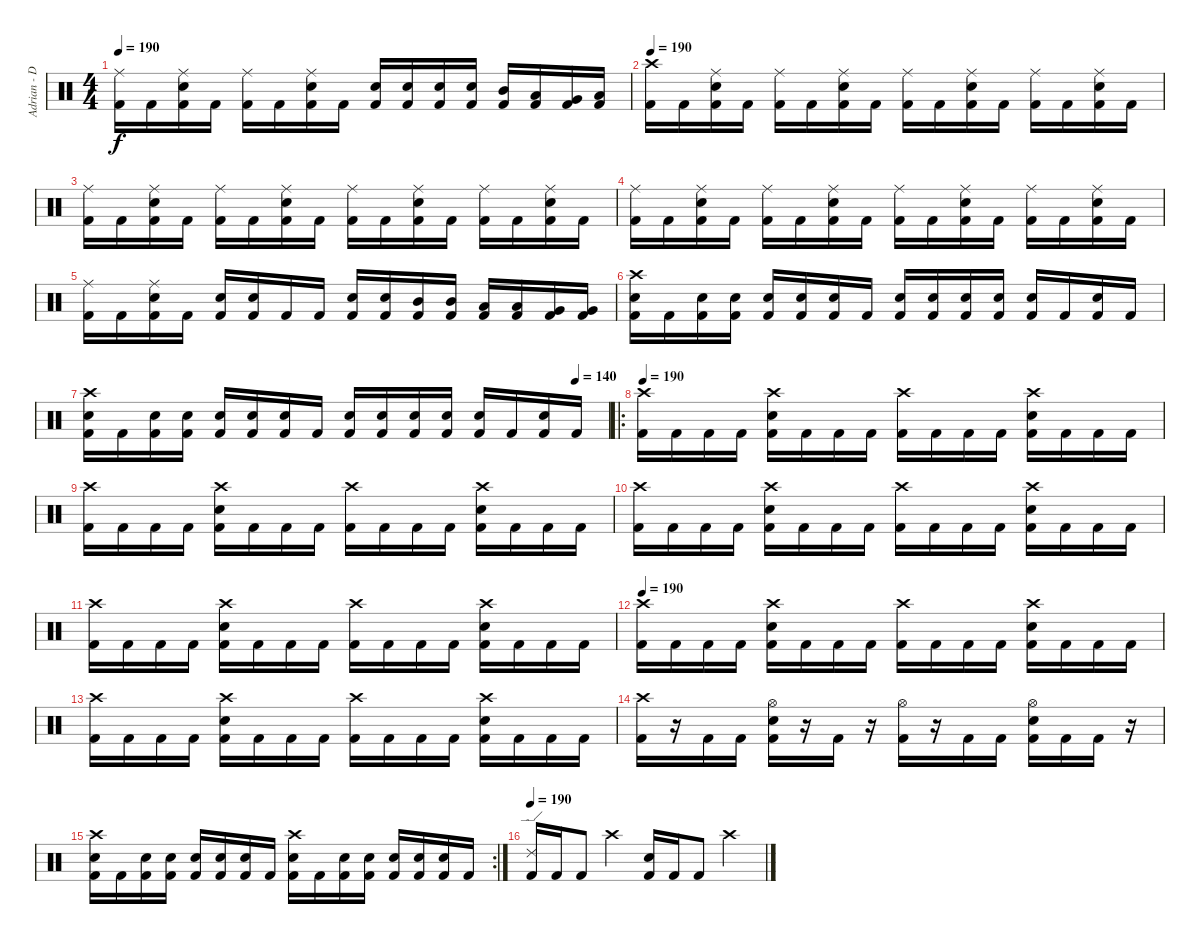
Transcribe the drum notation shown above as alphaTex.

\track ("Adrian - Drums" "Adrian - D") {instrument percussion}
\staff {score}
\articulation defaults
\ts (4 4)
\tempo 190
\clef neutral
\ks c
("Ride (middle)" "Kick (hit) 2").16{dy f} "Kick (hit) 2".16 ("Ride (middle)" "Electric Snare (hit)" "Kick (hit) 2").16 "Kick (hit) 2".16 ("Ride (middle)" "Kick (hit) 2").16 "Kick (hit) 2".16 ("Ride (middle)" "Electric Snare (hit)" "Kick (hit) 2").16 "Kick (hit) 2".16 ("Electric Snare (hit)" "Kick (hit) 2").16 ("Electric Snare (hit)" "Kick (hit) 2").16 ("Electric Snare (hit)" "Kick (hit) 2").16 ("Electric Snare (hit)" "Kick (hit) 2").16 ("Mid Tom (hit)" "Kick (hit) 2").16 ("Low Tom (hit)" "Kick (hit) 2").16 ("Very Low Tom (hit)" "Kick (hit) 2").16 ("Low Floor Tom (hit)" "Kick (hit) 2").16 |
\tempo 190
("Crash high (hit)" "Kick (hit) 2").16 "Kick (hit) 2".16 ("Ride (middle)" "Electric Snare (hit)" "Kick (hit) 2").16 "Kick (hit) 2".16 ("Ride (middle)" "Kick (hit) 2").16 "Kick (hit) 2".16 ("Ride (middle)" "Electric Snare (hit)" "Kick (hit) 2").16 "Kick (hit) 2".16 ("Ride (middle)" "Kick (hit) 2").16 "Kick (hit) 2".16 ("Ride (middle)" "Electric Snare (hit)" "Kick (hit) 2").16 "Kick (hit) 2".16 ("Ride (middle)" "Kick (hit) 2").16 "Kick (hit) 2".16 ("Ride (middle)" "Electric Snare (hit)" "Kick (hit) 2").16 "Kick (hit) 2".16 |
("Ride (middle)" "Kick (hit) 2").16 "Kick (hit) 2".16 ("Ride (middle)" "Electric Snare (hit)" "Kick (hit) 2").16 "Kick (hit) 2".16 ("Ride (middle)" "Kick (hit) 2").16 "Kick (hit) 2".16 ("Ride (middle)" "Electric Snare (hit)" "Kick (hit) 2").16 "Kick (hit) 2".16 ("Ride (middle)" "Kick (hit) 2").16 "Kick (hit) 2".16 ("Ride (middle)" "Electric Snare (hit)" "Kick (hit) 2").16 "Kick (hit) 2".16 ("Ride (middle)" "Kick (hit) 2").16 "Kick (hit) 2".16 ("Ride (middle)" "Electric Snare (hit)" "Kick (hit) 2").16 "Kick (hit) 2".16 |
("Ride (middle)" "Kick (hit) 2").16 "Kick (hit) 2".16 ("Ride (middle)" "Electric Snare (hit)" "Kick (hit) 2").16 "Kick (hit) 2".16 ("Ride (middle)" "Kick (hit) 2").16 "Kick (hit) 2".16 ("Ride (middle)" "Electric Snare (hit)" "Kick (hit) 2").16 "Kick (hit) 2".16 ("Ride (middle)" "Kick (hit) 2").16 "Kick (hit) 2".16 ("Ride (middle)" "Electric Snare (hit)" "Kick (hit) 2").16 "Kick (hit) 2".16 ("Ride (middle)" "Kick (hit) 2").16 "Kick (hit) 2".16 ("Ride (middle)" "Electric Snare (hit)" "Kick (hit) 2").16 "Kick (hit) 2".16 |
("Ride (middle)" "Kick (hit) 2").16 "Kick (hit) 2".16 ("Ride (middle)" "Electric Snare (hit)" "Kick (hit) 2").16 "Kick (hit) 2".16 ("Electric Snare (hit)" "Kick (hit) 2").16 ("Electric Snare (hit)" "Kick (hit) 2").16 "Kick (hit) 2".16 "Kick (hit) 2".16 ("Electric Snare (hit)" "Kick (hit) 2").16 ("Electric Snare (hit)" "Kick (hit) 2").16 ("Mid Tom (hit)" "Kick (hit) 2").16 ("Mid Tom (hit)" "Kick (hit) 2").16 ("Low Tom (hit)" "Kick (hit) 2").16 ("Low Tom (hit)" "Kick (hit) 2").16 ("Very Low Tom (hit)" "Kick (hit) 2").16 ("Very Low Tom (hit)" "Kick (hit) 2").16 |
("Crash high (hit)" "Electric Snare (hit)" "Kick (hit) 2").16 "Kick (hit) 2".16 ("Electric Snare (hit)" "Kick (hit) 2").16 ("Electric Snare (hit)" "Kick (hit) 2").16 ("Electric Snare (hit)" "Kick (hit) 2").16 ("Electric Snare (hit)" "Kick (hit) 2").16 ("Electric Snare (hit)" "Kick (hit) 2").16 "Kick (hit) 2".16 ("Electric Snare (hit)" "Kick (hit) 2").16 ("Electric Snare (hit)" "Kick (hit) 2").16 ("Electric Snare (hit)" "Kick (hit) 2").16 ("Electric Snare (hit)" "Kick (hit) 2").16 ("Electric Snare (hit)" "Kick (hit) 2").16 "Kick (hit) 2".16 ("Electric Snare (hit)" "Kick (hit) 2").16 "Kick (hit) 2".16 |
\tempo (140 0.9375)
("Crash high (hit)" "Electric Snare (hit)" "Kick (hit) 2").16 "Kick (hit) 2".16 ("Electric Snare (hit)" "Kick (hit) 2").16 ("Electric Snare (hit)" "Kick (hit) 2").16 ("Electric Snare (hit)" "Kick (hit) 2").16 ("Electric Snare (hit)" "Kick (hit) 2").16 ("Electric Snare (hit)" "Kick (hit) 2").16 "Kick (hit) 2".16 ("Electric Snare (hit)" "Kick (hit) 2").16 ("Electric Snare (hit)" "Kick (hit) 2").16 ("Electric Snare (hit)" "Kick (hit) 2").16 ("Electric Snare (hit)" "Kick (hit) 2").16 ("Electric Snare (hit)" "Kick (hit) 2").16 "Kick (hit) 2".16 ("Electric Snare (hit)" "Kick (hit) 2").16 "Kick (hit) 2".16 |
\ro
\tempo 190
("Crash high (hit)" "Kick (hit) 2").16 "Kick (hit) 2".16 "Kick (hit) 2".16 "Kick (hit) 2".16 ("Crash high (hit)" "Electric Snare (hit)" "Kick (hit) 2").16 "Kick (hit) 2".16 "Kick (hit) 2".16 "Kick (hit) 2".16 ("Crash high (hit)" "Kick (hit) 2").16 "Kick (hit) 2".16 "Kick (hit) 2".16 "Kick (hit) 2".16 ("Crash high (hit)" "Electric Snare (hit)" "Kick (hit) 2").16 "Kick (hit) 2".16 "Kick (hit) 2".16 "Kick (hit) 2".16 |
("Crash high (hit)" "Kick (hit) 2").16 "Kick (hit) 2".16 "Kick (hit) 2".16 "Kick (hit) 2".16 ("Crash high (hit)" "Electric Snare (hit)" "Kick (hit) 2").16 "Kick (hit) 2".16 "Kick (hit) 2".16 "Kick (hit) 2".16 ("Crash high (hit)" "Kick (hit) 2").16 "Kick (hit) 2".16 "Kick (hit) 2".16 "Kick (hit) 2".16 ("Crash high (hit)" "Electric Snare (hit)" "Kick (hit) 2").16 "Kick (hit) 2".16 "Kick (hit) 2".16 "Kick (hit) 2".16 |
("Crash high (hit)" "Kick (hit) 2").16 "Kick (hit) 2".16 "Kick (hit) 2".16 "Kick (hit) 2".16 ("Crash high (hit)" "Electric Snare (hit)" "Kick (hit) 2").16 "Kick (hit) 2".16 "Kick (hit) 2".16 "Kick (hit) 2".16 ("Crash high (hit)" "Kick (hit) 2").16 "Kick (hit) 2".16 "Kick (hit) 2".16 "Kick (hit) 2".16 ("Crash high (hit)" "Electric Snare (hit)" "Kick (hit) 2").16 "Kick (hit) 2".16 "Kick (hit) 2".16 "Kick (hit) 2".16 |
("Crash high (hit)" "Kick (hit) 2").16 "Kick (hit) 2".16 "Kick (hit) 2".16 "Kick (hit) 2".16 ("Crash high (hit)" "Electric Snare (hit)" "Kick (hit) 2").16 "Kick (hit) 2".16 "Kick (hit) 2".16 "Kick (hit) 2".16 ("Crash high (hit)" "Kick (hit) 2").16 "Kick (hit) 2".16 "Kick (hit) 2".16 "Kick (hit) 2".16 ("Crash high (hit)" "Electric Snare (hit)" "Kick (hit) 2").16 "Kick (hit) 2".16 "Kick (hit) 2".16 "Kick (hit) 2".16 |
\tempo 190
("Crash high (hit)" "Kick (hit) 2").16 "Kick (hit) 2".16 "Kick (hit) 2".16 "Kick (hit) 2".16 ("Crash high (hit)" "Electric Snare (hit)" "Kick (hit) 2").16 "Kick (hit) 2".16 "Kick (hit) 2".16 "Kick (hit) 2".16 ("Crash high (hit)" "Kick (hit) 2").16 "Kick (hit) 2".16 "Kick (hit) 2".16 "Kick (hit) 2".16 ("Crash high (hit)" "Electric Snare (hit)" "Kick (hit) 2").16 "Kick (hit) 2".16 "Kick (hit) 2".16 "Kick (hit) 2".16 |
("Crash high (hit)" "Kick (hit) 2").16 "Kick (hit) 2".16 "Kick (hit) 2".16 "Kick (hit) 2".16 ("Crash high (hit)" "Electric Snare (hit)" "Kick (hit) 2").16 "Kick (hit) 2".16 "Kick (hit) 2".16 "Kick (hit) 2".16 ("Crash high (hit)" "Kick (hit) 2").16 "Kick (hit) 2".16 "Kick (hit) 2".16 "Kick (hit) 2".16 ("Crash high (hit)" "Electric Snare (hit)" "Kick (hit) 2").16 "Kick (hit) 2".16 "Kick (hit) 2".16 "Kick (hit) 2".16 |
("Crash high (hit)" "Kick (hit) 2").16 r.16 "Kick (hit) 2".16 "Kick (hit) 2".16 ("Hi-Hat (open)" "Electric Snare (hit)" "Kick (hit) 2").16 r.16 "Kick (hit) 2".16 r.16 ("Hi-Hat (open)" "Kick (hit) 2").16 r.16 "Kick (hit) 2".16 "Kick (hit) 2".16 ("Hi-Hat (open)" "Electric Snare (hit)" "Kick (hit) 2").16 "Kick (hit) 2".16 "Kick (hit) 2".16 r.16 |
\rc 2
("Crash high (hit)" "Electric Snare (hit)" "Kick (hit) 2").16 "Kick (hit) 2".16 ("Electric Snare (hit)" "Kick (hit) 2").16 ("Electric Snare (hit)" "Kick (hit) 2").16 ("Electric Snare (hit)" "Kick (hit) 2").16 ("Electric Snare (hit)" "Kick (hit) 2").16 ("Electric Snare (hit)" "Kick (hit) 2").16 "Kick (hit) 2".16 ("Crash high (hit)" "Electric Snare (hit)" "Kick (hit) 2").16 "Kick (hit) 2".16 ("Electric Snare (hit)" "Kick (hit) 2").16 ("Electric Snare (hit)" "Kick (hit) 2").16 ("Electric Snare (hit)" "Kick (hit) 2").16 ("Electric Snare (hit)" "Kick (hit) 2").16 ("Electric Snare (hit)" "Kick (hit) 2").16 "Kick (hit) 2".16 |
\tempo 190
("Ride (edge) 2" "Kick (hit) 2").16 "Kick (hit) 2".16 "Kick (hit) 2".8 "Crash high (hit)".4 ("Electric Snare (hit)" "Kick (hit) 2").16 "Kick (hit) 2".16 "Kick (hit) 2".8 "Crash high (hit)".4
